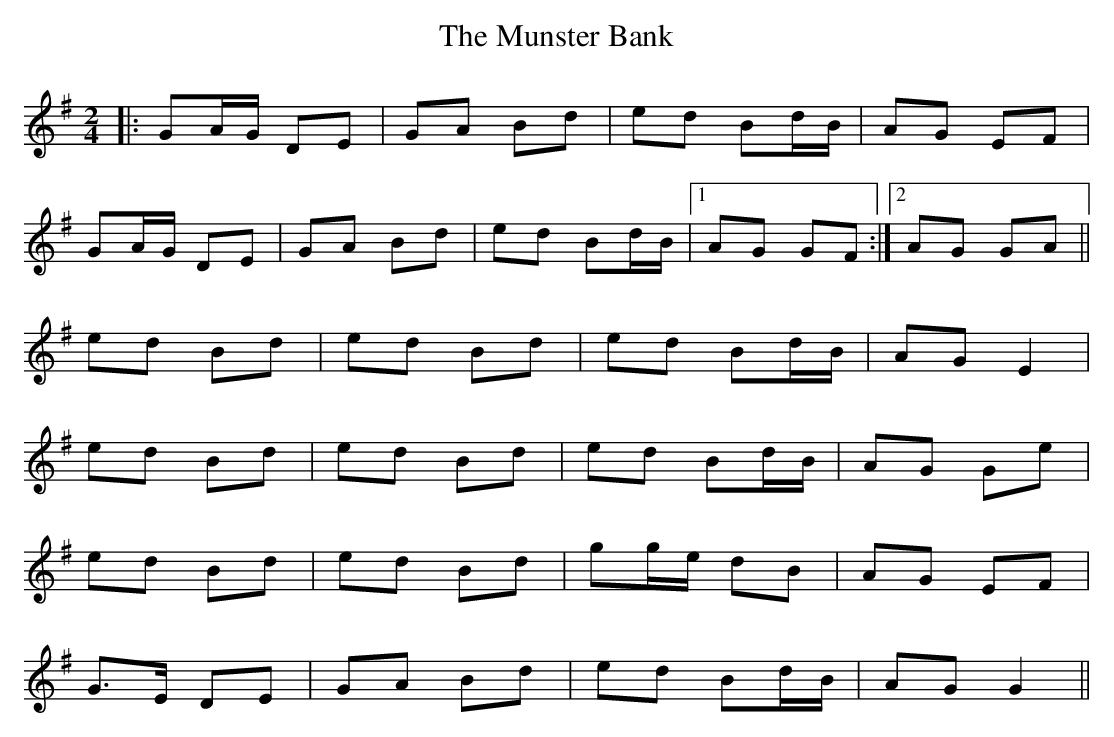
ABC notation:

X:1
T: The Munster Bank
M: 2/4
L: 1/8
K: Gmaj
|:GA/G/ DE|GA Bd|ed Bd/B/|AG EF|
GA/G/ DE|GA Bd|ed Bd/B/|1 AG GF:|2 AG GA||
ed Bd|ed Bd|ed Bd/B/|AG E2|
ed Bd|ed Bd|ed Bd/B/|AG Ge|
ed Bd|ed Bd|gg/e/ dB|AG EF|
G>E DE|GA Bd|ed Bd/B/|AG G2||
